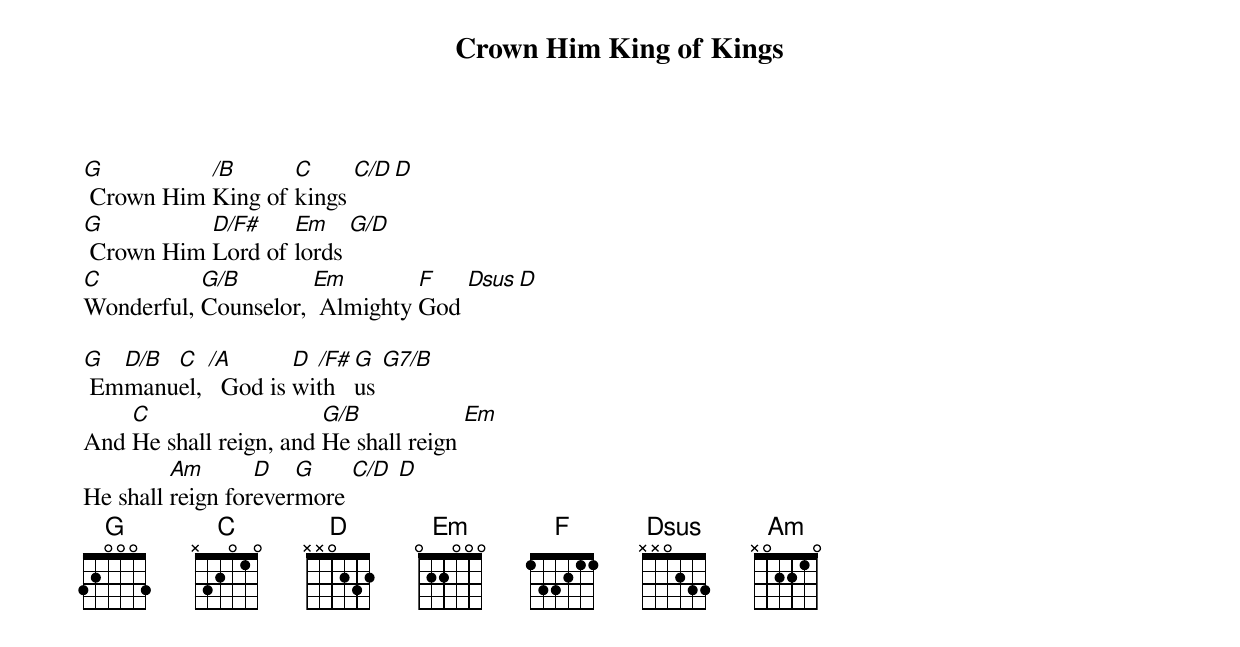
{title: Crown Him King of Kings}
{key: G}
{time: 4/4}
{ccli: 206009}
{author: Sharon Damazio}
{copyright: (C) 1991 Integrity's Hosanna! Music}

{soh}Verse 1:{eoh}
[G] Crown Him [/B]King of [C]kings [C/D][D]
[G] Crown Him [D/F#]Lord of [Em]lords [G/D]
[C]Wonderful, [G/B]Counselor, [Em] Almighty [F]God [Dsus][D]

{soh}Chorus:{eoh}
[G] Em[D/B]manu[C]el, [/A]  God is [D  /F#]with [G]us [G7/B]
And [C]He shall reign, and [G/B]He shall reign [Em]
He shall [Am]reign for[D]ever[G]more [C/D  D]
